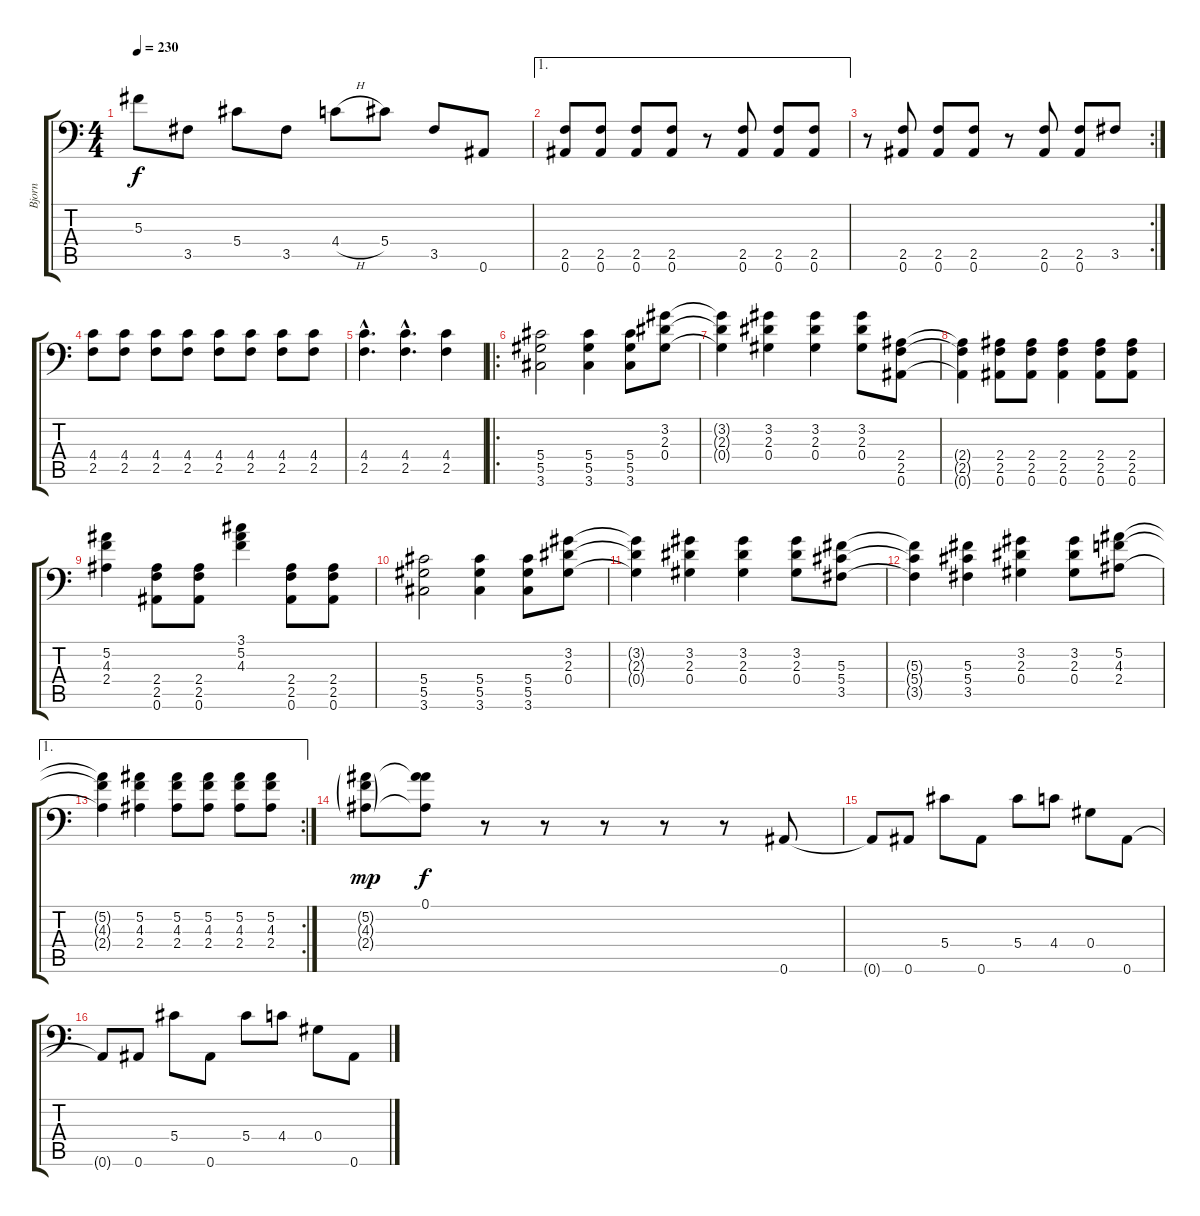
\track ("Bjorn" "Bjorn") {instrument distortionguitar}
\staff {score tabs}
\tuning (Bb3 F3 Db3 Ab2 Eb2 Bb1) {hide}
\ts (4 4)
\tempo 230
\clef f4
\ks c
5.3{t}.8{dy f} 3.5.8 5.4.8 3.5.8 4.4{h}.8 5.4.8 3.5.8 0.6.8 |
\ae 1
(2.5 0.6).8 (2.5 0.6).8 (2.5 0.6).8 (2.5 0.6).8 r.8 (2.5 0.6).8 (2.5 0.6).8 (2.5 0.6).8 |
\rc 2
r.8 (2.5 0.6).8 (2.5 0.6).8 (2.5 0.6).8 r.8 (2.5 0.6).8 (2.5 0.6).8 3.5.8 |
(4.4 2.5).8 (4.4 2.5).8 (4.4 2.5).8 (4.4 2.5).8 (4.4 2.5).8 (4.4 2.5).8 (4.4 2.5).8 (4.4 2.5).8 |
(4.4{hac} 2.5{hac}).4{d} (4.4{hac} 2.5{hac}).4{d} (4.4 2.5).4 |
\ro
(5.4 5.5 3.6).2 (5.4 5.5 3.6).4 (5.4 5.5 3.6).8 (3.2 2.3 0.4).8 |
(3.2{t} 2.3{t} 0.4{t}).4 (3.2 2.3 0.4).4 (3.2 2.3 0.4).4 (3.2 2.3 0.4).8 (2.4 2.5 0.6).8 |
(2.4{t} 2.5{t} 0.6{t}).4 (2.4 2.5 0.6).8 (2.4 2.5 0.6).8 (2.4 2.5 0.6).4 (2.4 2.5 0.6).8 (2.4 2.5 0.6).8 |
(5.2 4.3 2.4).4 (2.4 2.5 0.6).8 (2.4 2.5 0.6).8 (3.1 5.2 4.3).4 (2.4 2.5 0.6).8 (2.4 2.5 0.6).8 |
(5.4 5.5 3.6).2 (5.4 5.5 3.6).4 (5.4 5.5 3.6).8 (3.2 2.3 0.4).8 |
(3.2{t} 2.3{t} 0.4{t}).4 (3.2 2.3 0.4).4 (3.2 2.3 0.4).4 (3.2 2.3 0.4).8 (5.3 5.4 3.5).8 |
(5.3{t} 5.4{t} 3.5{t}).4 (5.3 5.4 3.5).4 (3.2 2.3 0.4).4 (3.2 2.3 0.4).8 (5.2 4.3 2.4).8 |
\ae 1
\rc 2
(5.2{t} 4.3{t} 2.4{t}).4 (5.2 4.3 2.4).4 (5.2 4.3 2.4).8 (5.2 4.3 2.4).8 (5.2 4.3 2.4).8 (5.2 4.3 2.4).8 |
(5.2{g} 4.3{g} 2.4{g}).8{dy mp} (0.1 5.2{t} 2.4{t}).8{dy f} r.8 r.8 r.8 r.8 r.8 0.6.8 |
0.6{t}.8 0.6.8 5.4.8 0.6.8 5.4.8 4.4.8 0.4.8 0.6.8 |
0.6{t}.8 0.6.8 5.4.8 0.6.8 5.4.8 4.4.8 0.4.8 0.6.8
